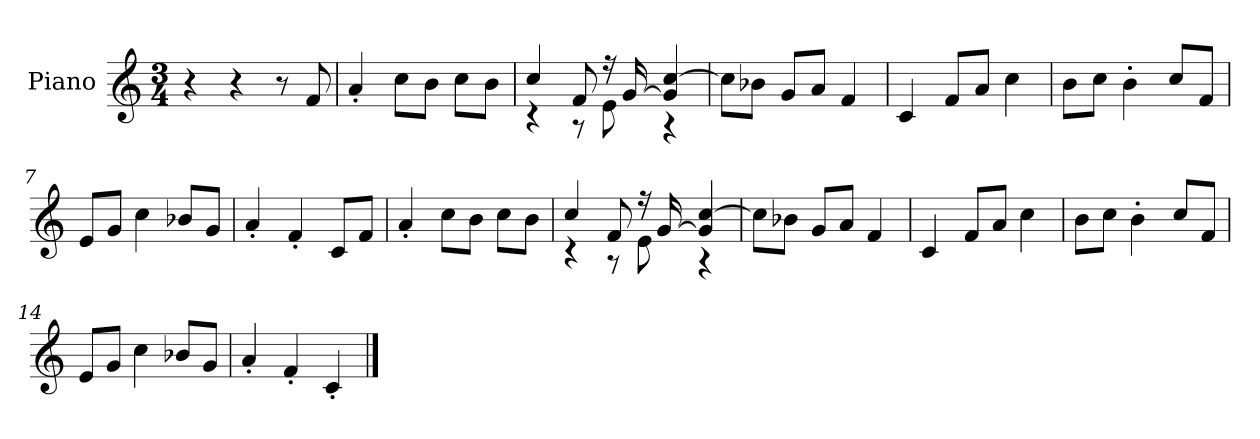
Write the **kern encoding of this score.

**kern
*part1
*staff1
*I"Piano
*I'P-no
*clefG2
*k[]
*M3/4
*MM169
=1
4r
4r
8r
8f/
=2
4a'/
8cc\L
8b\J
8cc\L
8b\J
=3
*^
4cc/	4r
8f/	8r
16r	8e\
[16g/	.
4g/] [4cc/	4r
*v	*v
=4
8cc\L]
8b-X\J
8g/L
8a/J
4f/
=5
4c/
8f/L
8a/J
4cc\
=6
8b\L
8cc\J
4b'\
8cc/L
8f/J
=7
8e/L
8g/J
4cc\
8b-X/L
8g/J
!!LO:LB:g=z
=8
4a'/
4f'/
8c/L
8f/J
=9
4a'/
8cc\L
8b\J
8cc\L
8b\J
=10
*^
4cc/	4r
8f/	8r
16r	8e\
[16g/	.
4g/] [4cc/	4r
*v	*v
=11
8cc\L]
8b-X\J
8g/L
8a/J
4f/
=12
4c/
8f/L
8a/J
4cc\
=13
8b\L
8cc\J
4b'\
8cc/L
8f/J
=14
8e/L
8g/J
4cc\
8b-X/L
8g/J
=15
4a'/
4f'/
4c'/
==
*-
